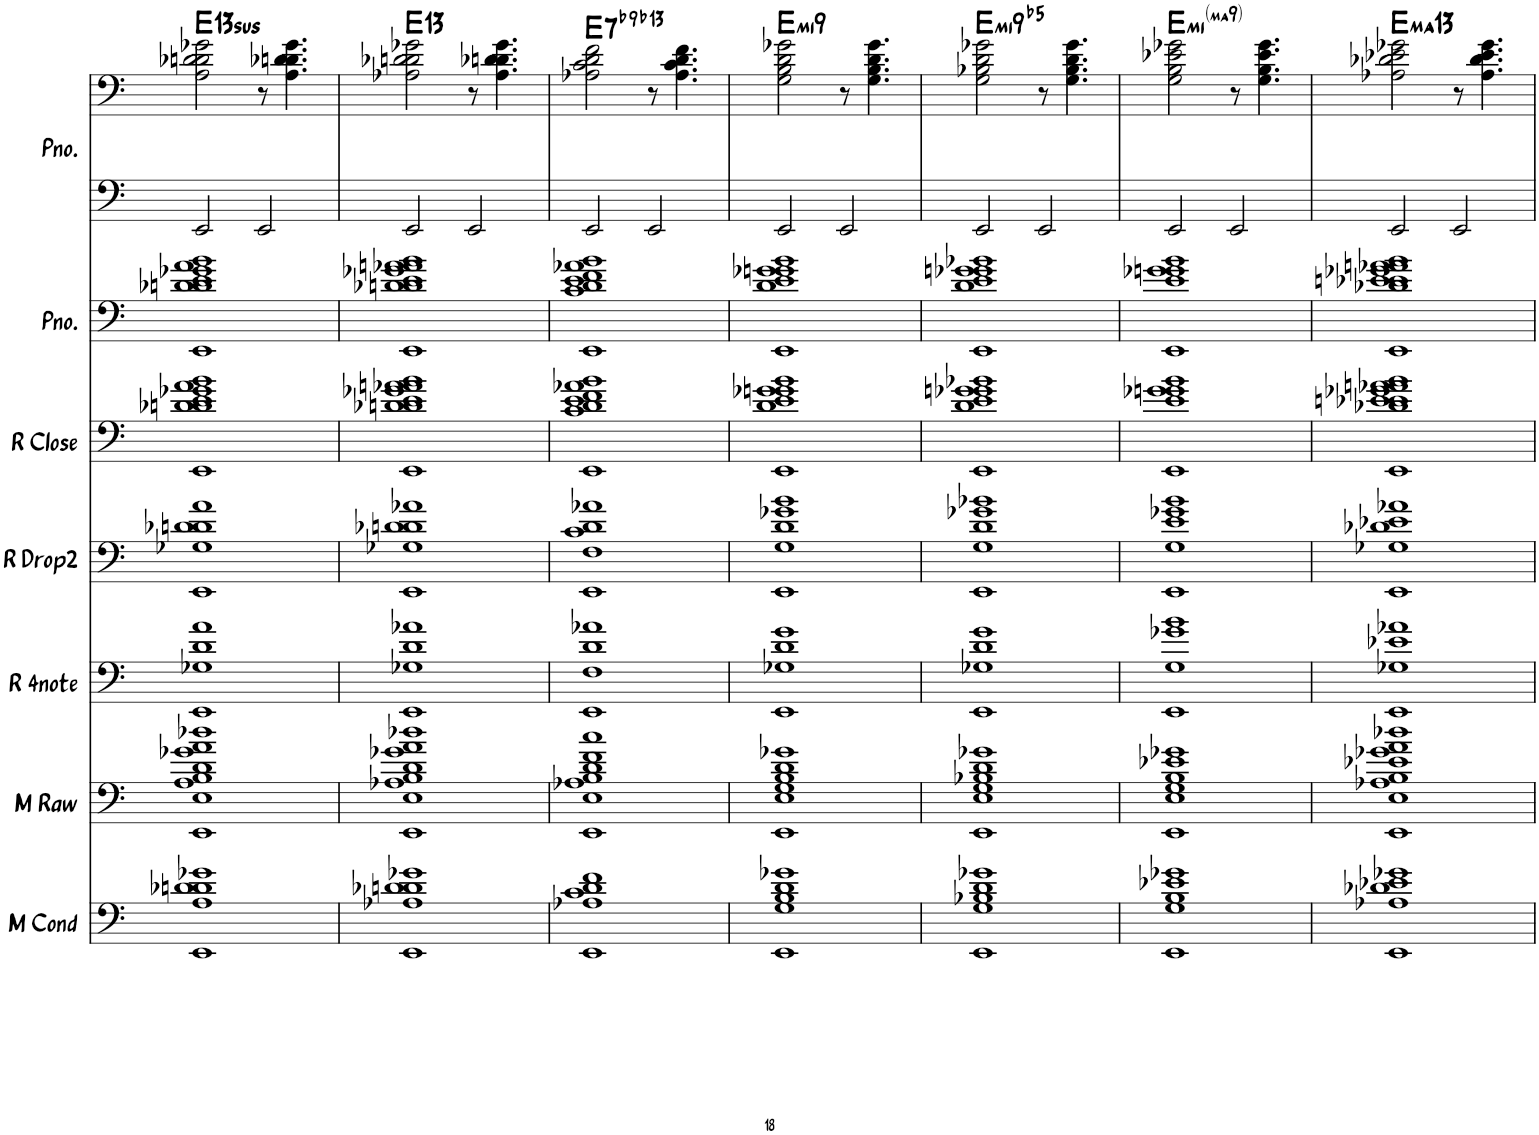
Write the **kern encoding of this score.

**kern	**kern	**kern	**kern	**kern	**kern	**kern	**kern	**harte
*part7	*part6	*part5	*part4	*part3	*part2	*part1	*part1	*part1
*staff8	*staff7	*staff6	*staff5	*staff4	*staff3	*staff2	*staff1	*
*I"Mark Condensed	*I"Mark Raw	*I"Realize 4note	*I"Realize Drop2	*I"Realize Close	*I"Realize Default	*I"Piano	*	*
*I'M Cond	*I'M Raw	*I'R 4note	*I'R Drop2	*I'R Close	*	*I'Pno.	*	*
!!LO:PB:g=z
*clefF4	*clefF4	*clefF4	*clefF4	*clefF4	*clefF4	*clefF4	*clefF4	*
*k[]	*k[]	*k[]	*k[]	*k[]	*k[]	*k[]	*k[]	*
*M4/4	*M4/4	*M4/4	*M4/4	*M4/4	*M4/4	*M4/4	*M4/4	*
=93	=93	=93	=93	=93	=93	=93	=93	=93
!	!	!	!	!	!	!	!	!LO:H:kt=13sus
1EE 1A 1d-X 1dn 1g-X	1EE 1E 1A 1B 1d 1g-X 1a 1dd-X	1EE 1G-X 1d 1a	1EE 1G-X 1d-X 1dn 1a	1EE 1d-X 1dn 1e 1g-X 1a 1b	1EE 1d-X 1dn 1e 1g-X 1a 1b	2EE/	2A\ 2d-X\ 2dn\ 2g-X\	E:sus4(7,9,11,13)
.	.	.	.	.	.	2EE/	8r	.
.	.	.	.	.	.	.	4.A\ 4.d-X\ 4.dn\ 4.g-\	.
=94	=94	=94	=94	=94	=94	=94	=94	=94
!	!	!	!	!	!	!	!	!LO:H:kt=13
1EE 1A-X 1d-X 1dn 1g-X	1EE 1E 1A-X 1B 1d 1g-X 1a 1dd-X	1EE 1G-X 1d 1a-X	1EE 1G-X 1d-X 1dn 1a-X	1EE 1d-X 1dn 1e 1g-X 1a-X 1an 1b	1EE 1d-X 1dn 1e 1g-X 1a-X 1an 1b	2EE/	2A-X\ 2d-X\ 2dn\ 2g-X\	E:9(11,13)
.	.	.	.	.	.	2EE/	8r	.
.	.	.	.	.	.	.	4.A-\ 4.d-X\ 4.dn\ 4.g-\	.
=95	=95	=95	=95	=95	=95	=95	=95	=95
!	!	!	!	!	!	!	!	!LO:H:kt=7
1EE 1A-X 1c 1d 1f	1EE 1E 1A-X 1B 1d 1f 1cc	1EE 1F 1d 1a-X	1EE 1F 1c 1d 1a-X	1EE 1c 1d 1e 1f 1a-X 1b	1EE 1c 1d 1e 1f 1a-X 1b	2EE/	2A-X\ 2c\ 2d\ 2f\	E:7(b9,b13)
.	.	.	.	.	.	2EE/	8r	.
.	.	.	.	.	.	.	4.A-\ 4.c\ 4.d\ 4.f\	.
=96	=96	=96	=96	=96	=96	=96	=96	=96
!	!	!	!	!	!	!	!	!LO:H:kt=mi9
1EE 1G 1B 1d 1g-X	1EE 1E 1G 1B 1d 1g-X	1EE 1G-X 1d 1g	1EE 1G 1d 1g-X 1b	1EE 1d 1e 1g-X 1gn 1b	1EE 1d 1e 1g-X 1gn 1b	2EE/	2G\ 2B\ 2d\ 2g-X\	E:min9
.	.	.	.	.	.	2EE/	8r	.
.	.	.	.	.	.	.	4.G\ 4.B\ 4.d\ 4.g-\	.
=97	=97	=97	=97	=97	=97	=97	=97	=97
!	!	!	!	!	!	!	!	!LO:H:kt=mi9
1EE 1G 1B-X 1d 1g-X	1EE 1E 1G 1B-X 1d 1g-X	1EE 1G-X 1d 1g	1EE 1G 1d 1g-X 1b-X	1EE 1d 1e 1g-X 1gn 1b-X	1EE 1d 1e 1g-X 1gn 1b-X	2EE/	2G\ 2B-X\ 2d\ 2g-X\	E:(b3,b5,b7,9)
.	.	.	.	.	.	2EE/	8r	.
.	.	.	.	.	.	.	4.G\ 4.B-\ 4.d\ 4.g-\	.
=98	=98	=98	=98	=98	=98	=98	=98	=98
!	!	!	!	!	!	!	!	!LO:H:kt=mima7
1EE 1G 1B 1e-X 1g-X	1EE 1E 1G 1B 1e-X 1g-X	1EE 1G 1g-X 1b	1EE 1G 1e 1g-X 1b	1EE 1e 1g-X 1gn 1b	1EE 1e 1g-X 1gn 1b	2EE/	2G\ 2B\ 2e-X\ 2g-X\	E:minmaj7(9)
.	.	.	.	.	.	2EE/	8r	.
.	.	.	.	.	.	.	4.G\ 4.B\ 4.e-\ 4.g-\	.
=99	=99	=99	=99	=99	=99	=99	=99	=99
!	!	!	!	!	!	!	!	!LO:H:kt=ma13
1EE 1A-X 1d-X 1e-X 1g-X	1EE 1E 1A-X 1B 1e-X 1g-X 1a 1dd-X	1EE 1G-X 1e-X 1a-X	1EE 1G-X 1d-X 1e-X 1a-X	1EE 1d-X 1e-X 1en 1g-X 1a-X 1an 1b	1EE 1d-X 1e-X 1en 1g-X 1a-X 1an 1b	2EE/	2A-X\ 2d-X\ 2e-X\ 2g-X\	E:maj9(11,13)
.	.	.	.	.	.	2EE/	8r	.
.	.	.	.	.	.	.	4.A-\ 4.d-\ 4.e-\ 4.g-\	.
=	=	=	=	=	=	=	=	=
*-	*-	*-	*-	*-	*-	*-	*-	*-
